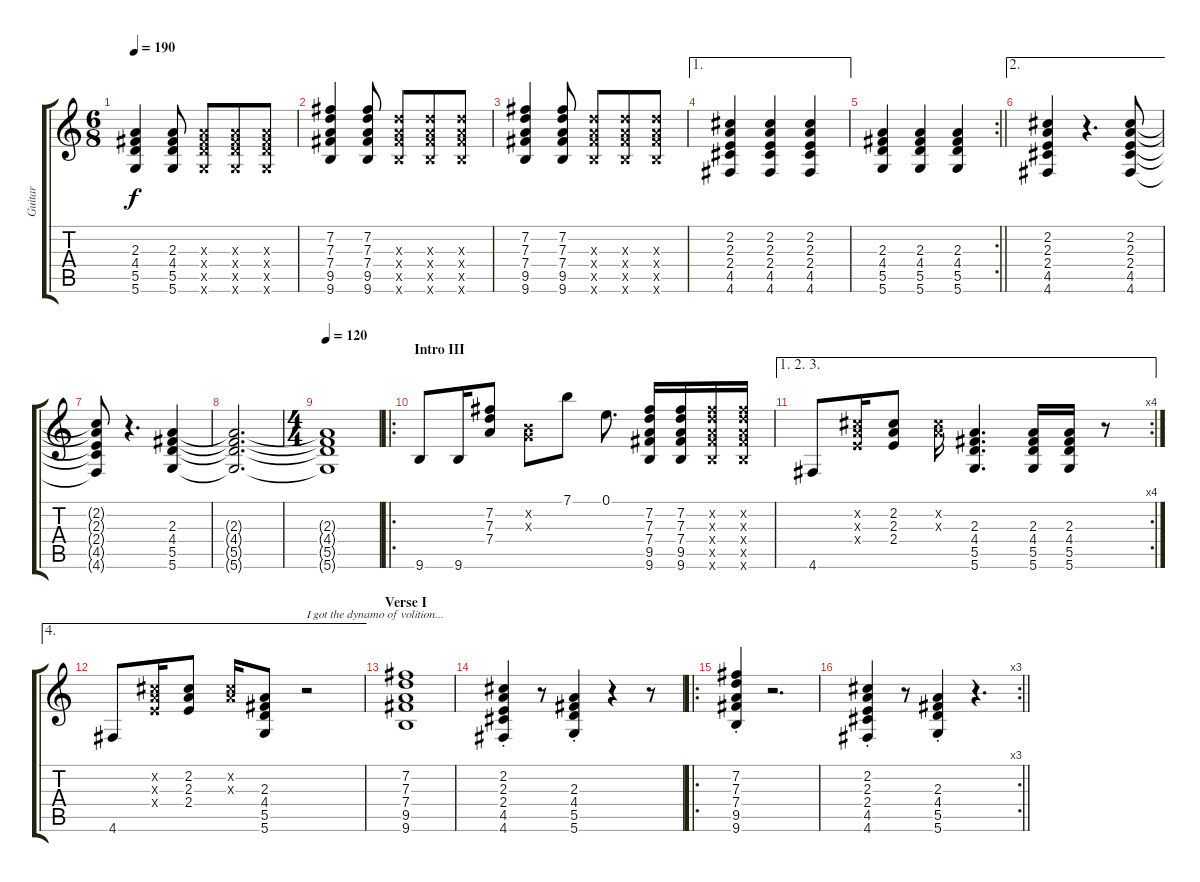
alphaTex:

\track ("Guitar" "Guitar") {instrument acousticguitarsteel}
\staff {score tabs}
\tuning (E4 B3 G3 D3 A2 D2) {hide}
\ts (6 8)
\tempo 190
\clef g2
\ks c
(2.3 4.4 5.5 5.6).4{dy f} (2.3 4.4 5.5 5.6).8 (2.3{x} 4.4{x} 5.5{x} 5.6{x}).8 (2.3{x} 4.4{x} 5.5{x} 5.6{x}).8 (2.3{x} 4.4{x} 5.5{x} 5.6{x}).8 |
(7.2 7.3 7.4 9.5 9.6).4 (7.2 7.3 7.4 9.5 9.6).8 (7.3{x} 7.4{x} 9.5{x} 9.6{x}).8 (7.3{x} 7.4{x} 9.5{x} 9.6{x}).8 (7.3{x} 7.4{x} 9.5{x} 9.6{x}).8 |
(7.2 7.3 7.4 9.5 9.6).4 (7.2 7.3 7.4 9.5 9.6).8 (7.3{x} 7.4{x} 9.5{x} 9.6{x}).8 (7.3{x} 7.4{x} 9.5{x} 9.6{x}).8 (7.3{x} 7.4{x} 9.5{x} 9.6{x}).8 |
\ae 1
(2.2 2.3 2.4 4.5 4.6).4 (2.2 2.3 2.4 4.5 4.6).4 (2.2 2.3 2.4 4.5 4.6).4 |
\rc 2
\barLineRight lightlight
(2.3 4.4 5.5 5.6).4 (2.3 4.4 5.5 5.6).4 (2.3 4.4 5.5 5.6).4 |
\ae 2
(2.2 2.3 2.4 4.5 4.6).4 r.4{d} (2.2 2.3 2.4 4.5 4.6).8 |
(2.2{t} 2.3{t} 2.4{t} 4.5{t} 4.6{t}).8 r.4{d} (2.3 4.4 5.5 5.6).4 |
(2.3{t} 4.4{t} 5.5{t} 5.6{t}).2{d} |
\ts (4 4)
\tempo 120
(2.3{t} 4.4{t} 5.5{t} 5.6{t}).1 |
\ro
\section ("" "Intro III")
9.6.8 9.6.16 (7.2 7.3 7.4).8 (0.2{x} 0.3{x}).8 7.1.8 0.1.8{d} (7.2 7.3 7.4 9.5 9.6).16 (7.2 7.3 7.4 9.5 9.6).16 (7.2{x} 7.3{x} 7.4{x} 9.5{x} 9.6{x}).16 (7.2{x} 7.3{x} 7.4{x} 9.5{x} 9.6{x}).16 |
\ae (1 2 3)
\rc 4
4.6.8 (2.2{x} 2.3{x} 2.4{x}).16 (2.2 2.3 2.4).8 (2.2{x} 2.3{x}).16 (2.3 4.4 5.5 5.6).4{d} (2.3 4.4 5.5 5.6).16 (2.3 4.4 5.5 5.6).16 r.8 |
\ae 4
4.6.8 (2.2{x} 2.3{x} 2.4{x}).16 (2.2 2.3 2.4).8 (2.2{x} 2.3{x}).16 (2.3 4.4 5.5 5.6).8 r.2{txt "I got the dynamo of volition..."} |
\section ("" "Verse I")
(7.2 7.3 7.4 9.5 9.6).1 |
(2.2{st} 2.3{st} 2.4{st} 4.5{st} 4.6{st}).4 r.8 (2.3{st} 4.4{st} 5.5{st} 5.6{st}).4 r.4 r.8 |
\ro
(7.2{st} 7.3{st} 7.4{st} 9.5{st} 9.6{st}).4 r.2{d} |
\rc 3
\barLineRight lightlight
(2.2{st} 2.3{st} 2.4{st} 4.5{st} 4.6{st}).4 r.8 (2.3{st} 4.4{st} 5.5{st} 5.6{st}).4 r.4{d}
